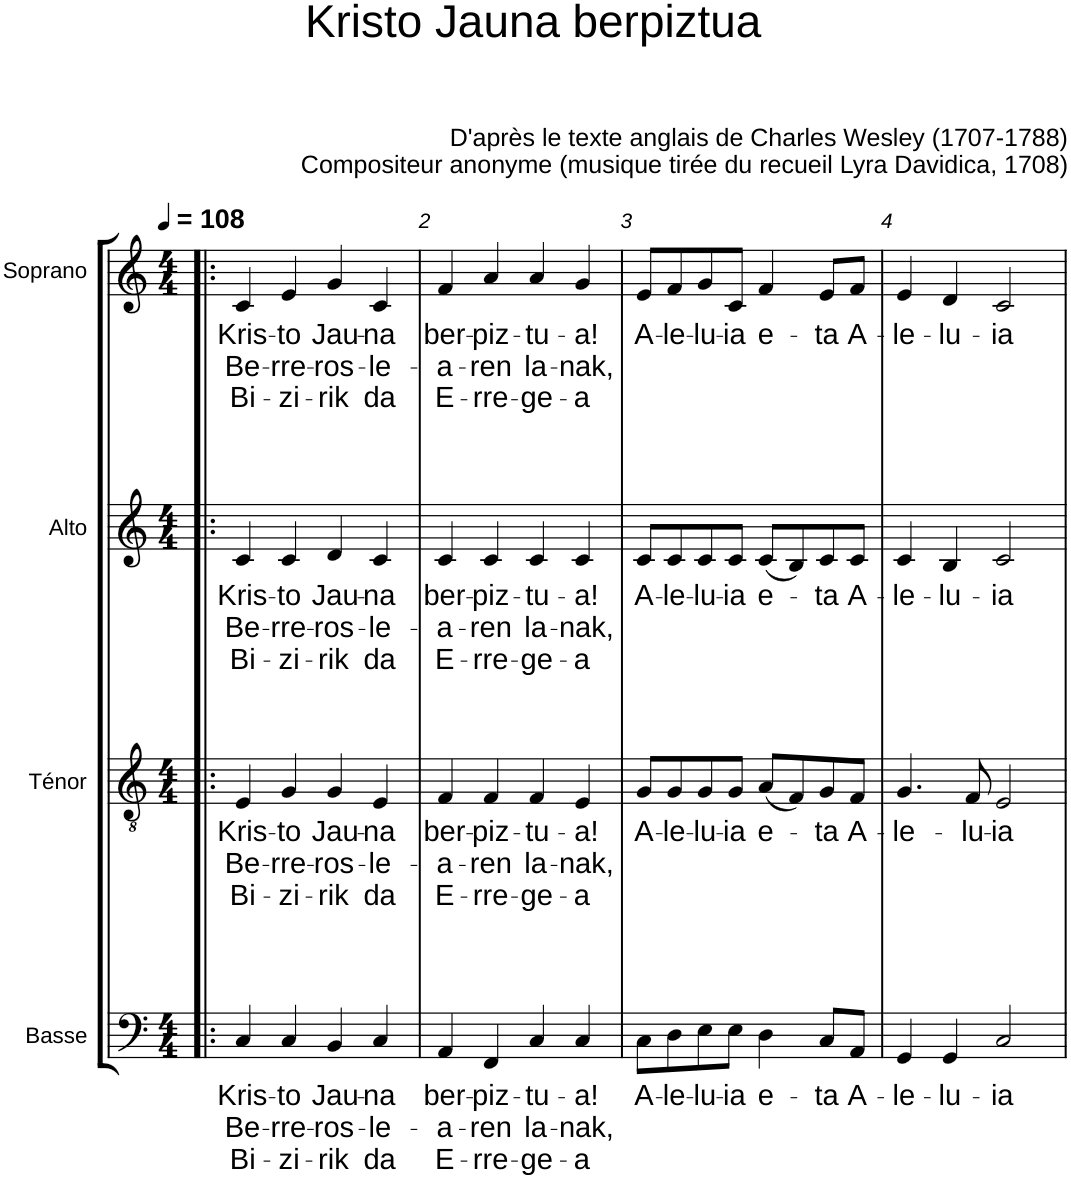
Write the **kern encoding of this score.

**kern	**text	**text	**text	**kern	**text	**text	**text	**kern	**text	**text	**text	**kern	**text	**text	**text
*part4	*part4	*part4	*part4	*part3	*part3	*part3	*part3	*part2	*part2	*part2	*part2	*part1	*part1	*part1	*part1
*staff4	*staff4	*staff4	*staff4	*staff3	*staff3	*staff3	*staff3	*staff2	*staff2	*staff2	*staff2	*staff1	*staff1	*staff1	*staff1
*I"Basse	*	*	*	*I"Ténor	*	*	*	*I"Alto	*	*	*	*I"Soprano	*	*	*
*I'B.	*	*	*	*I'T.	*	*	*	*I'A.	*	*	*	*I'S.	*	*	*
*clefF4	*	*	*	*clefGv2	*	*	*	*clefG2	*	*	*	*clefG2	*	*	*
*k[]	*	*	*	*k[]	*	*	*	*k[]	*	*	*	*k[]	*	*	*
*M4/4	*	*	*	*M4/4	*	*	*	*M4/4	*	*	*	*M4/4	*	*	*
*MM108	*	*	*	*MM108	*	*	*	*MM108	*	*	*	*MM108	*	*	*
=1!|:	=1!|:	=1!|:	=1!|:	=1!|:	=1!|:	=1!|:	=1!|:	=1!|:	=1!|:	=1!|:	=1!|:	=1!|:	=1!|:	=1!|:	=1!|:
!	!LO:LY:b	!LO:LY:b	!LO:LY:b	!	!LO:LY:b	!LO:LY:b	!LO:LY:b	!	!LO:LY:b	!LO:LY:b	!LO:LY:b	!	!LO:LY:b	!LO:LY:b	!LO:LY:b
4C/	Kris-	Be-	Bi-	4E/	Kris-	Be-	Bi-	4c/	Kris-	Be-	Bi-	4c/	Kris-	Be-	Bi-
!	!LO:LY:b	!LO:LY:b	!LO:LY:b	!	!LO:LY:b	!LO:LY:b	!LO:LY:b	!	!LO:LY:b	!LO:LY:b	!LO:LY:b	!	!LO:LY:b	!LO:LY:b	!LO:LY:b
4C/	-to	-rre-	-zi-	4G/	-to	-rre-	-zi-	4c/	-to	-rre-	-zi-	4e/	-to	-rre-	-zi-
!	!LO:LY:b	!LO:LY:b	!LO:LY:b	!	!LO:LY:b	!LO:LY:b	!LO:LY:b	!	!LO:LY:b	!LO:LY:b	!LO:LY:b	!	!LO:LY:b	!LO:LY:b	!LO:LY:b
4BB/	Jau-	-ros-	-rik	4G/	Jau-	-ros-	-rik	4d/	Jau-	-ros-	-rik	4g/	Jau-	-ros-	-rik
!	!LO:LY:b	!LO:LY:b	!LO:LY:b	!	!LO:LY:b	!LO:LY:b	!LO:LY:b	!	!LO:LY:b	!LO:LY:b	!LO:LY:b	!	!LO:LY:b	!LO:LY:b	!LO:LY:b
4C/	-na	-le-	da	4E/	-na	-le-	da	4c/	-na	-le-	da	4c/	-na	-le-	da
=2	=2	=2	=2	=2	=2	=2	=2	=2	=2	=2	=2	=2	=2	=2	=2
!	!LO:LY:b	!LO:LY:b	!LO:LY:b	!	!LO:LY:b	!LO:LY:b	!LO:LY:b	!	!LO:LY:b	!LO:LY:b	!LO:LY:b	!	!LO:LY:b	!LO:LY:b	!LO:LY:b
4AA/	ber-	-a-	E-	4F/	ber-	-a-	E-	4c/	ber-	-a-	E-	4f/	ber-	-a-	E-
!	!LO:LY:b	!LO:LY:b	!LO:LY:b	!	!LO:LY:b	!LO:LY:b	!LO:LY:b	!	!LO:LY:b	!LO:LY:b	!LO:LY:b	!	!LO:LY:b	!LO:LY:b	!LO:LY:b
4FF/	-piz-	-ren	-rre-	4F/	-piz-	-ren	-rre-	4c/	-piz-	-ren	-rre-	4a/	-piz-	-ren	-rre-
!	!LO:LY:b	!LO:LY:b	!LO:LY:b	!	!LO:LY:b	!LO:LY:b	!LO:LY:b	!	!LO:LY:b	!LO:LY:b	!LO:LY:b	!	!LO:LY:b	!LO:LY:b	!LO:LY:b
4C/	-tu-	la-	-ge-	4F/	-tu-	la-	-ge-	4c/	-tu-	la-	-ge-	4a/	-tu-	la-	-ge-
!	!LO:LY:b	!LO:LY:b	!LO:LY:b	!	!LO:LY:b	!LO:LY:b	!LO:LY:b	!	!LO:LY:b	!LO:LY:b	!LO:LY:b	!	!LO:LY:b	!LO:LY:b	!LO:LY:b
4C/	-a!	-nak,	-a	4E/	-a!	-nak,	-a	4c/	-a!	-nak,	-a	4g/	-a!	-nak,	-a
=3	=3	=3	=3	=3	=3	=3	=3	=3	=3	=3	=3	=3	=3	=3	=3
!	!LO:LY:b	!	!	!	!LO:LY:b	!	!	!	!LO:LY:b	!	!	!	!LO:LY:b	!	!
8C\L	A-	.	.	8G/L	A-	.	.	8c/L	A-	.	.	8e/L	A-	.	.
!	!LO:LY:b	!	!	!	!LO:LY:b	!	!	!	!LO:LY:b	!	!	!	!LO:LY:b	!	!
8D\	-le-	.	.	8G/	-le-	.	.	8c/	-le-	.	.	8f/	-le-	.	.
!	!LO:LY:b	!	!	!	!LO:LY:b	!	!	!	!LO:LY:b	!	!	!	!LO:LY:b	!	!
8E\	-lu-	.	.	8G/	-lu-	.	.	8c/	-lu-	.	.	8g/	-lu-	.	.
!	!LO:LY:b	!	!	!	!LO:LY:b	!	!	!	!LO:LY:b	!	!	!	!LO:LY:b	!	!
8E\J	-ia	.	.	8G/J	-ia	.	.	8c/J	-ia	.	.	8c/J	-ia	.	.
!	!LO:LY:b	!	!	!	!LO:LY:b	!	!	!	!LO:LY:b	!	!	!	!LO:LY:b	!	!
4D\	e-	.	.	(8A/L	e-	.	.	(8c/L	e-	.	.	4f/	e-	.	.
.	.	.	.	8F/)	.	.	.	8B/)	.	.	.	.	.	.	.
!	!LO:LY:b	!	!	!	!LO:LY:b	!	!	!	!LO:LY:b	!	!	!	!LO:LY:b	!	!
8C/L	-ta	.	.	8G/	-ta	.	.	8c/	-ta	.	.	8e/L	-ta	.	.
!	!LO:LY:b	!	!	!	!LO:LY:b	!	!	!	!LO:LY:b	!	!	!	!LO:LY:b	!	!
8AA/J	A-	.	.	8F/J	A-	.	.	8c/J	A-	.	.	8f/J	A-	.	.
=4	=4	=4	=4	=4	=4	=4	=4	=4	=4	=4	=4	=4	=4	=4	=4
!	!LO:LY:b	!	!	!	!LO:LY:b	!	!	!	!LO:LY:b	!	!	!	!LO:LY:b	!	!
4GG/	-le-	.	.	4.G/	-le-	.	.	4c/	-le-	.	.	4e/	-le-	.	.
!	!LO:LY:b	!	!	!	!	!	!	!	!LO:LY:b	!	!	!	!LO:LY:b	!	!
4GG/	-lu-	.	.	.	.	.	.	4B/	-lu-	.	.	4d/	-lu-	.	.
!	!	!	!	!	!LO:LY:b	!	!	!	!	!	!	!	!	!	!
.	.	.	.	8F/	-lu-	.	.	.	.	.	.	.	.	.	.
!	!LO:LY:b	!	!	!	!LO:LY:b	!	!	!	!LO:LY:b	!	!	!	!LO:LY:b	!	!
2C/	-ia	.	.	2E/	-ia	.	.	2c/	-ia	.	.	2c/	-ia	.	.
=	=	=	=	=	=	=	=	=	=	=	=	=	=	=	=
*-	*-	*-	*-	*-	*-	*-	*-	*-	*-	*-	*-	*-	*-	*-	*-
